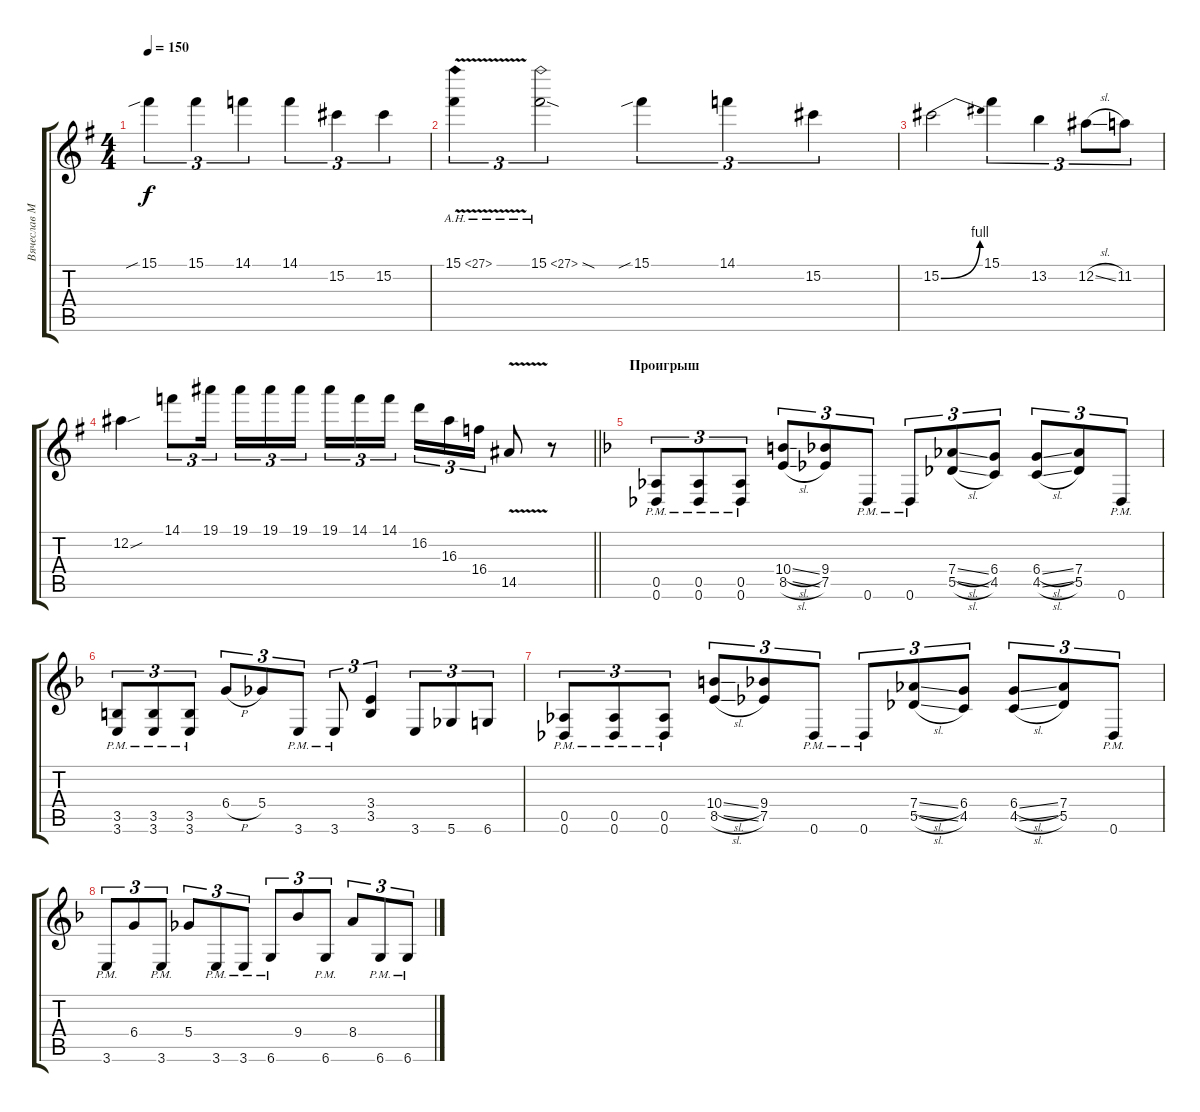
\track ("Вячеслав Молчанов" "Вячеслав М") {instrument distortionguitar}
\staff {score tabs}
\tuning (Eb4 Bb3 Gb3 Db3 Ab2 Db2) {hide}
\ts (4 4)
\tempo 150
\clef g2
\ks eminor
15.1{sib}.4{tu (3 2) dy f} 15.1.4{tu (3 2)} 14.1.4{tu (3 2)} 14.1.4{tu (3 2)} 15.2.4{tu (3 2)} 15.2.4{tu (3 2)} |
15.1{ah 12 v}.4{tu (3 2)} 15.1{ah 12 sod}.2{tu (3 2)} 15.1{sib}.4{tu (3 2)} 14.1.4{tu (3 2)} 15.2.4{tu (3 2)} |
15.2{be (bend 0 0 60 4)}.2 15.1.4{tu (3 2)} 13.2.4{tu (3 2)} 12.2{sl}.8{tu (3 2)} 11.2.8{tu (3 2)} |
\barLineRight lightlight
12.2{sou}.4 14.1.8{tu (3 2)} 19.1.16{tu (3 2)} 19.1.16{tu (3 2)} 19.1.16{tu (3 2)} 19.1.16{tu (3 2)} 19.1.16{tu (3 2)} 14.1.16{tu (3 2)} 14.1.16{tu (3 2)} 16.2.16{tu (3 2)} 16.3.16{tu (3 2)} 16.4.16{tu (3 2)} 14.5{v}.8 r.8 |
\section ("" "Проигрыш")
\ks dminor
(0.5{pm} 0.6{pm}).8{tu (3 2)} (0.5{pm} 0.6{pm}).8{tu (3 2)} (0.5{pm} 0.6{pm}).8{tu (3 2)} (10.4{sl} 8.5{sl}).8{tu (3 2)} (9.4 7.5).8{tu (3 2)} 0.6{pm}.8{tu (3 2)} 0.6{pm}.8{tu (3 2)} (7.4{sl} 5.5{sl}).8{tu (3 2)} (6.4 4.5).8{tu (3 2)} (6.4{sl} 4.5{sl}).8{tu (3 2)} (7.4 5.5).8{tu (3 2)} 0.6{pm}.8{tu (3 2)} |
(3.5{pm} 3.6{pm}).8{tu (3 2)} (3.5{pm} 3.6{pm}).8{tu (3 2)} (3.5{pm} 3.6{pm}).8{tu (3 2)} 6.4{h}.8{tu (3 2)} 5.4.8{tu (3 2)} 3.6{pm}.8{tu (3 2)} 3.6{pm}.8{tu (3 2)} (3.4 3.5).4{tu (3 2)} 3.6.8{tu (3 2)} 5.6.8{tu (3 2)} 6.6.8{tu (3 2)} |
(0.5{pm} 0.6{pm}).8{tu (3 2)} (0.5{pm} 0.6{pm}).8{tu (3 2)} (0.5{pm} 0.6{pm}).8{tu (3 2)} (10.4{sl} 8.5{sl}).8{tu (3 2)} (9.4 7.5).8{tu (3 2)} 0.6{pm}.8{tu (3 2)} 0.6{pm}.8{tu (3 2)} (7.4{sl} 5.5{sl}).8{tu (3 2)} (6.4 4.5).8{tu (3 2)} (6.4{sl} 4.5{sl}).8{tu (3 2)} (7.4 5.5).8{tu (3 2)} 0.6{pm}.8{tu (3 2)} |
3.6{pm}.8{tu (3 2)} 6.4.8{tu (3 2)} 3.6{pm}.8{tu (3 2)} 5.4.8{tu (3 2)} 3.6{pm}.8{tu (3 2)} 3.6{pm}.8{tu (3 2)} 6.6{pm}.8{tu (3 2)} 9.4.8{tu (3 2)} 6.6{pm}.8{tu (3 2)} 8.4.8{tu (3 2)} 6.6{pm}.8{tu (3 2)} 6.6{pm}.8{tu (3 2)}
